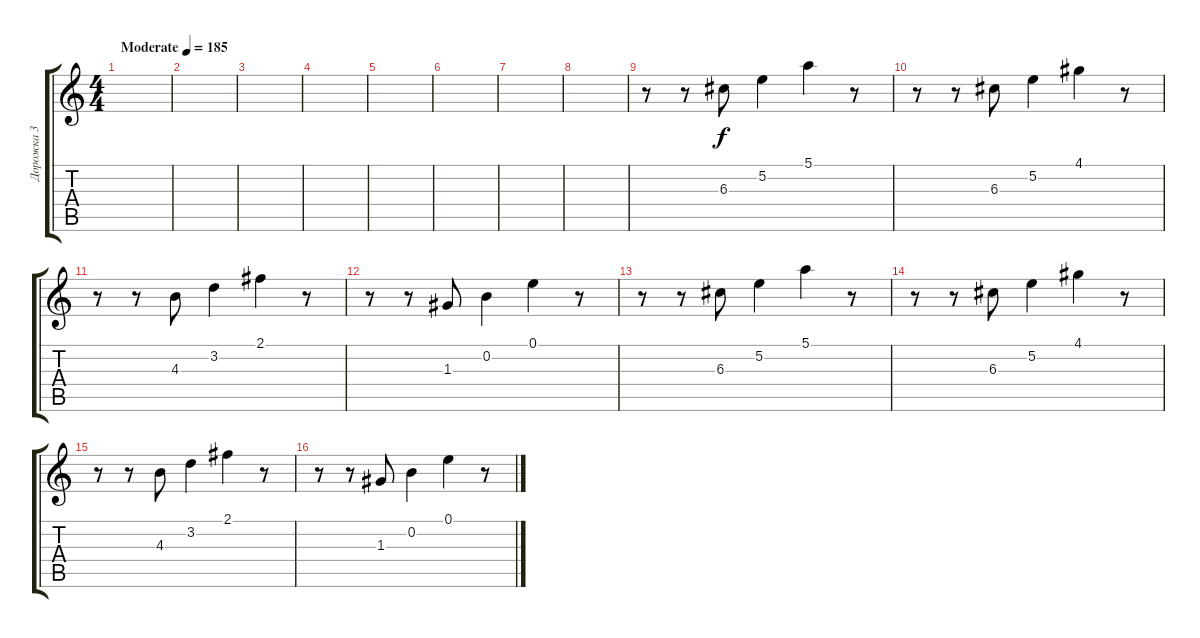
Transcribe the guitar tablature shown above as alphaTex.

\track ("Дорожка 3" "Дорожка 3") {instrument overdrivenguitar}
\staff {score tabs}
\tuning (E4 B3 G3 D3 A2 E2) {hide}
\ts (4 4)
\tempo (185 "Moderate")
\clef g2
\ks c
|
|
|
|
|
|
|
|
r.8 r.8 6.3.8 5.2.4 5.1.4 r.8 |
r.8 r.8 6.3.8 5.2.4 4.1.4 r.8 |
r.8 r.8 4.3.8 3.2.4 2.1.4 r.8 |
r.8 r.8 1.3.8 0.2.4 0.1.4 r.8 |
r.8 r.8 6.3.8 5.2.4 5.1.4 r.8 |
r.8 r.8 6.3.8 5.2.4 4.1.4 r.8 |
r.8 r.8 4.3.8 3.2.4 2.1.4 r.8 |
r.8 r.8 1.3.8 0.2.4 0.1.4 r.8
